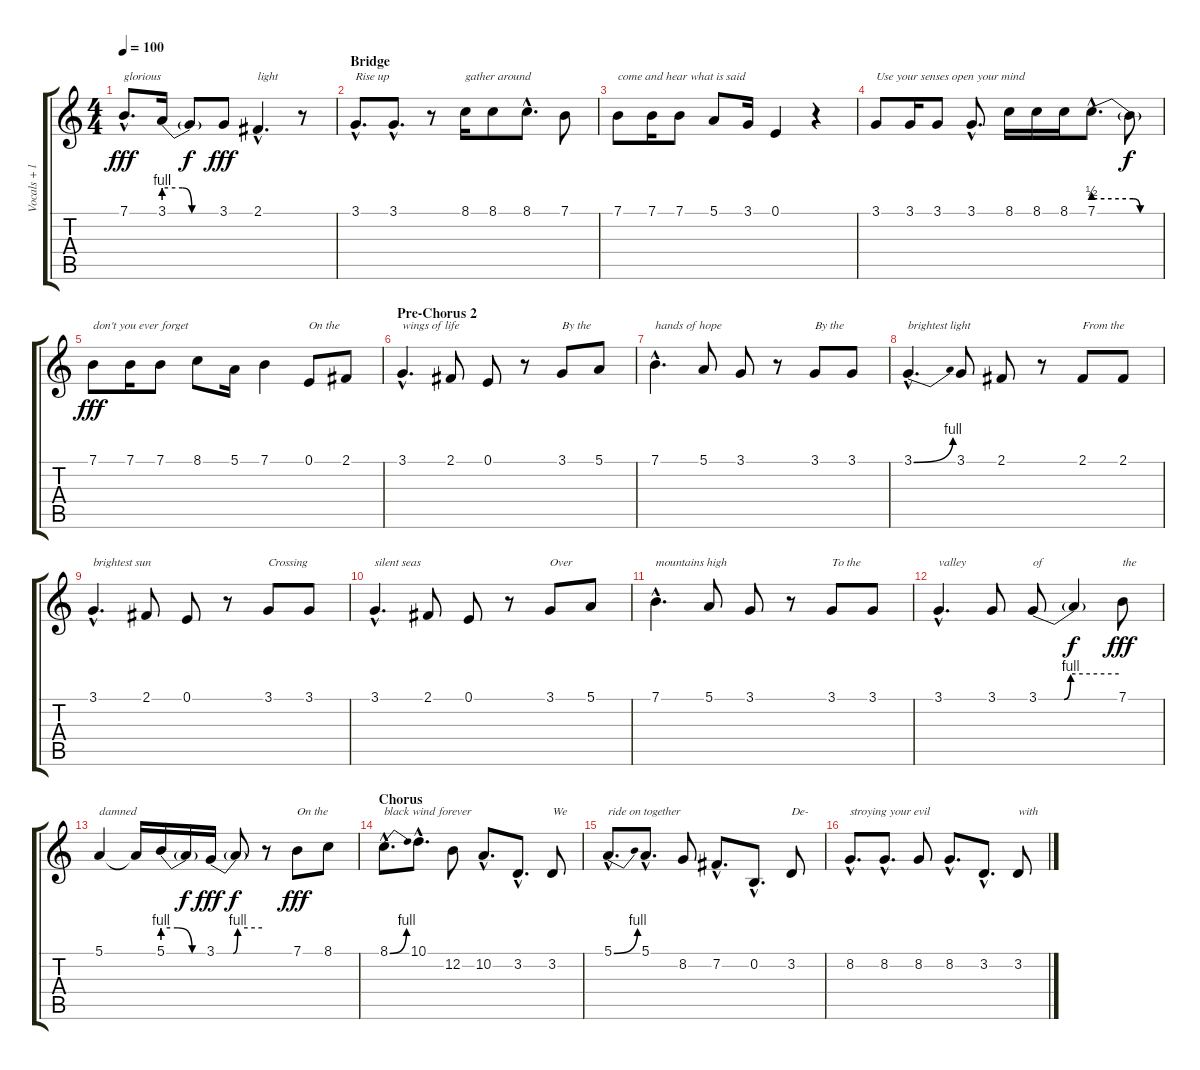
\track ("Vocals + lyrics" "Vocals + l") {instrument lead2sawtooth}
\staff {score tabs}
\tuning (E4 B3 G3 D3 A2 E2) {hide}
\ts (4 4)
\tempo 100
\clef g2
\ks c
7.1{hac}.8{d txt "glorious" dy fff} 3.1{be (custom 0 4 20 4 30 0 60 0)}.16 3.1{t}.8{dy f} 3.1.8{dy fff} 2.1{hac}.4{d txt "light"} r.8 |
\section ("" "Bridge")
3.1{hac}.8{d txt "Rise up "} 3.1{hac}.8{d} r.8 8.1.16{txt "gather around"} 8.1.8 8.1{hac}.8{d} 7.1.8 |
7.1.8{txt "come and hear what is said "} 7.1.16 7.1.8 5.1.8 3.1.16 0.1.4 r.4 |
3.1.8{txt "Use your senses open your mind"} 3.1.16 3.1.8 3.1{hac}.8{d} 8.1.16 8.1.16 8.1.16 7.1{be (custom 0 2 34 2 40 0 60 0) hac}.8{d} 7.1{t}.8{dy f} |
7.1.8{txt "don't you ever forget" dy fff} 7.1.16 7.1.8 8.1.8 5.1.16 7.1.4 0.1.8{txt "On the"} 2.1.8 |
\section ("" "Pre-Chorus 2")
3.1{hac}.4{d txt "wings of life"} 2.1.8 0.1.8 r.8 3.1.8{txt "By the"} 5.1.8 |
7.1{hac}.4{d txt "hands of hope"} 5.1.8 3.1.8 r.8 3.1.8{txt "By the"} 3.1.8 |
3.1{be (bend 0 0 60 4) hac}.4{d txt "brightest light"} 3.1.8 2.1.8 r.8 2.1.8{txt "From the "} 2.1.8 |
3.1{hac}.4{d txt "brightest sun"} 2.1.8 0.1.8 r.8 3.1.8{txt "Crossing"} 3.1.8 |
3.1{hac}.4{d txt "silent seas "} 2.1.8 0.1.8 r.8 3.1.8{txt "Over"} 5.1.8 |
7.1{hac}.4{d txt "mountains high "} 5.1.8 3.1.8 r.8 3.1.8{txt "To the"} 3.1.8 |
3.1{hac}.4{d txt "valley"} 3.1.8 3.1{be (custom 0 0 19 0 24 4 60 4)}.8{txt "of"} 3.1{t}.4{dy f} 7.1.8{txt "the" dy fff} |
5.1.4{txt "damned"} 5.1{t}.16 5.1{be (custom 0 4 20 4 40 0 60 0)}.16 5.1{t}.16{dy f} 3.1{be (custom 0 0 22 0 28 4 60 4)}.16{dy fff} 3.1{t}.8{dy f} r.8 7.1.8{txt "On the" dy fff} 8.1.8 |
\section ("" "Chorus")
8.1{be (bend 0 0 60 4) hac}.8{d txt "black wind forever "} 10.1{hac}.8{d} 12.2.8 10.2{hac}.8{d} 3.2{hac}.8{d} 3.2.8{txt "We"} |
5.1{be (bend 0 0 60 4) hac}.8{d txt "ride on together "} 5.1{hac}.8{d} 8.2.8 7.2{hac}.8{d} 0.2{hac}.8{d} 3.2.8{txt "De-"} |
8.2{hac}.8{d txt "stroying your evil"} 8.2{hac}.8{d} 8.2.8 8.2{hac}.8{d} 3.2{hac}.8{d} 3.2.8{txt "with"}
